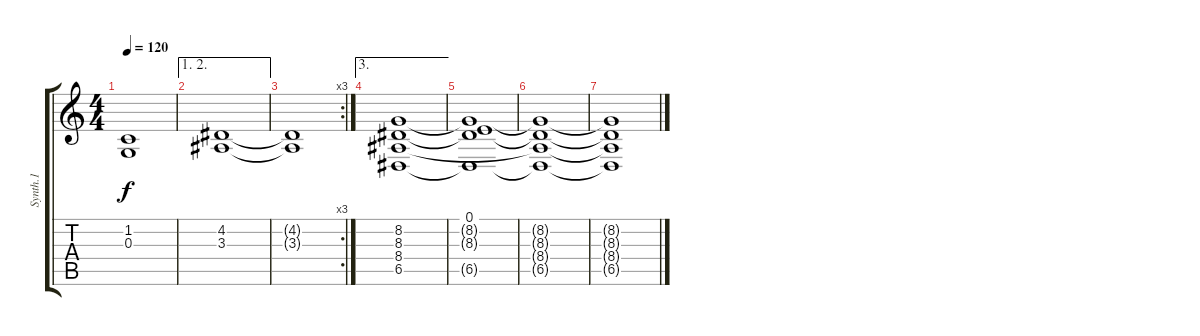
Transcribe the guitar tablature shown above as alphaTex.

\track ("Synth.1" "Synth.1") {instrument synthstrings2}
\staff {score tabs}
\tuning (E4 B3 G3 D3 A2 E2) {hide}
\ts (4 4)
\tempo 120
\clef g2
\ks c
(1.2{t} 0.3{t}).1{dy f} |
\ae (1 2)
(4.2 3.3).1 |
\rc 3
(4.2{t} 3.3{t}).1 |
\ae 3
(8.2 8.3 8.4 6.5).1 |
(0.1 8.2{t} 8.3{t} 6.5{t}).1 |
(8.2{t} 8.3{t} 8.4{t} 6.5{t}).1 |
(8.2{t} 8.3{t} 8.4{t} 6.5{t}).1
